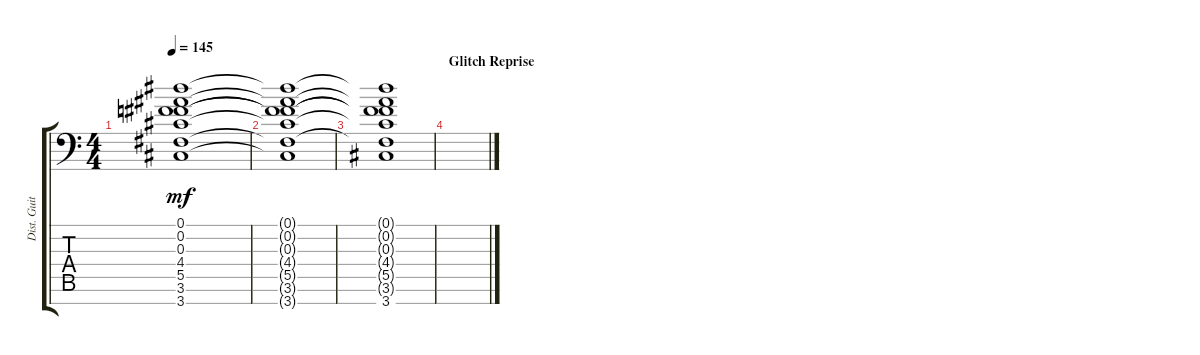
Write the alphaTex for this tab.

\track ("Dist. Guitar 2" "Dist. Guit") {instrument distortionguitar}
\staff {score tabs}
\tuning (Eb4 Bb3 Gb3 Db3 Ab2 Eb2 Bb1) {hide}
\ts (4 4)
\tempo 145
\clef f4
\ks c
(0.1{t} 0.2{t} 0.3{t} 4.4{t} 5.5{t} 3.6{t} 3.7{t}).1{dy mf} |
(0.1{t} 0.2{t} 0.3{t} 4.4{t} 5.5{t} 3.6{t} 3.7{t}).1 |
(0.1{t} 0.2{t} 0.3{t} 4.4{t} 5.5{t} 3.6{t} 3.7).1 |
\section ("" "Glitch Reprise")
